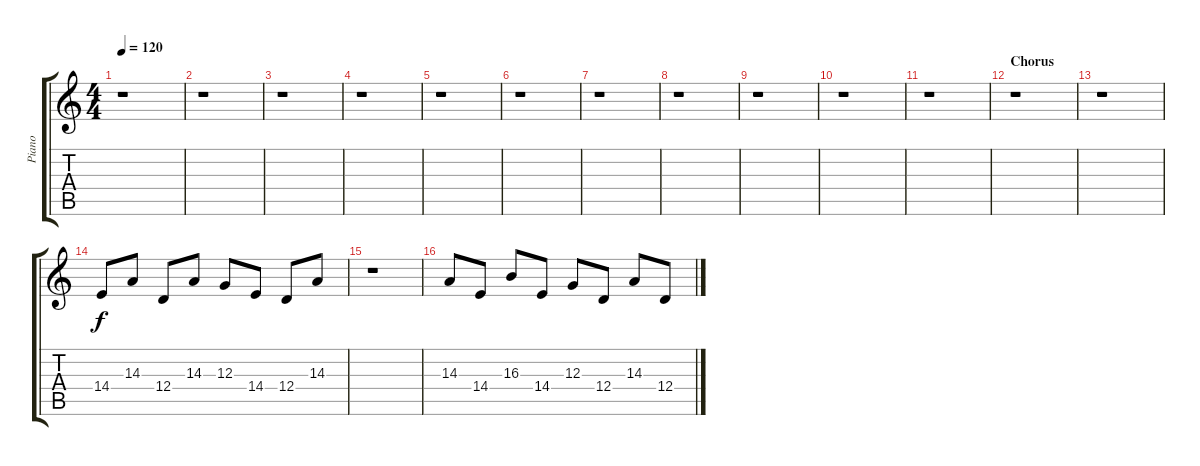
\track ("Piano" "Piano") {instrument electricgrandpiano}
\staff {score tabs}
\tuning (E4 B3 G3 D3 A2 E2) {hide}
\ts (4 4)
\tempo 120
\clef g2
\ks c
r.1{dy f} |
r.1 |
r.1 |
r.1 |
r.1 |
r.1 |
r.1 |
r.1 |
r.1 |
r.1 |
r.1 |
\section ("" "Chorus")
r.1 |
r.1 |
14.4.8 14.3.8 12.4.8 14.3.8 12.3.8 14.4.8 12.4.8 14.3.8 |
r.1 |
14.3.8 14.4.8 16.3.8 14.4.8 12.3.8 12.4.8 14.3.8 12.4.8
